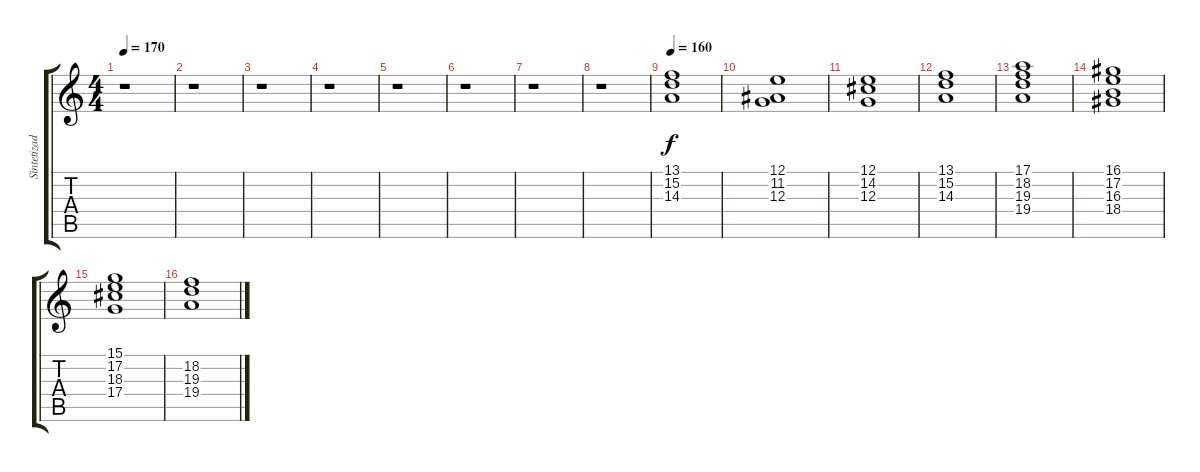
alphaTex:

\track ("Sintetizador" "Sintetizad") {instrument churchorgan}
\staff {score tabs}
\tuning (E4 B3 G3 D3 A2 E2) {hide}
\ts (4 4)
\tempo 170
\clef g2
\ks c
r.1{dy f} |
r.1 |
r.1 |
r.1 |
r.1 |
r.1 |
r.1 |
r.1 |
\tempo 160
(13.1 15.2 14.3).1{volume 8} |
(12.1 11.2 12.3).1 |
(12.1 14.2 12.3).1 |
(13.1 15.2 14.3).1 |
(17.1 18.2 19.3 19.4).1 |
(16.1 17.2 16.3 18.4).1 |
(15.1 17.2 18.3 17.4).1 |
(18.2 19.3 19.4).1
